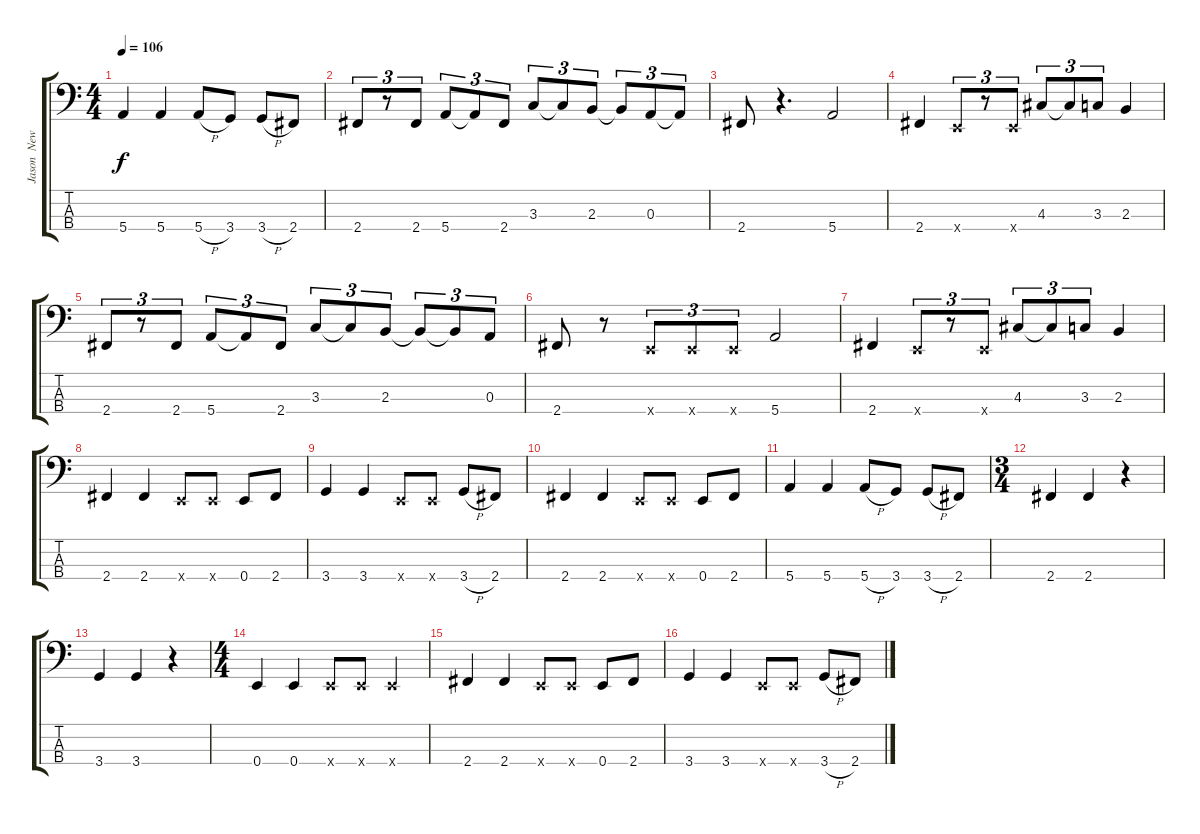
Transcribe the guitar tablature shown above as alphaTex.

\track ("Jason  Newsted" "Jason  New") {instrument electricbasspick}
\staff {score tabs}
\tuning (G2 D2 A1 E1) {hide}
\ts (4 4)
\tempo 106
\clef f4
\ks c
5.4.4{dy f} 5.4.4 5.4{h}.8 3.4.8 3.4{h}.8 2.4.8 |
2.4.8{tu (3 2)} r.8{tu (3 2)} 2.4.8{tu (3 2)} 5.4.8{tu (3 2)} 5.4{t}.8{tu (3 2)} 2.4.8{tu (3 2)} 3.3.8{tu (3 2)} 3.3{t}.8{tu (3 2)} 2.3.8{tu (3 2)} 2.3{t}.8{tu (3 2)} 0.3.8{tu (3 2)} 0.3{t}.8{tu (3 2)} |
2.4.8 r.4{d} 5.4.2 |
2.4.4 0.4{x}.8{tu (3 2)} r.8{tu (3 2)} 0.4{x}.8{tu (3 2)} 4.3.8{tu (3 2)} 4.3{t}.8{tu (3 2)} 3.3.8{tu (3 2)} 2.3.4 |
2.4.8{tu (3 2)} r.8{tu (3 2)} 2.4.8{tu (3 2)} 5.4.8{tu (3 2)} 5.4{t}.8{tu (3 2)} 2.4.8{tu (3 2)} 3.3.8{tu (3 2)} 3.3{t}.8{tu (3 2)} 2.3.8{tu (3 2)} 2.3{t}.8{tu (3 2)} 2.3{t}.8{tu (3 2)} 0.3.8{tu (3 2)} |
2.4.8 r.8 0.4{x}.8{tu (3 2)} 0.4{x}.8{tu (3 2)} 0.4{x}.8{tu (3 2)} 5.4.2 |
2.4.4 0.4{x}.8{tu (3 2)} r.8{tu (3 2)} 0.4{x}.8{tu (3 2)} 4.3.8{tu (3 2)} 4.3{t}.8{tu (3 2)} 3.3.8{tu (3 2)} 2.3.4 |
2.4.4 2.4.4 0.4{x}.8 0.4{x}.8 0.4.8 2.4.8 |
3.4.4 3.4.4 0.4{x}.8 0.4{x}.8 3.4{h}.8 2.4.8 |
2.4.4 2.4.4 0.4{x}.8 0.4{x}.8 0.4.8 2.4.8 |
5.4.4 5.4.4 5.4{h}.8 3.4.8 3.4{h}.8 2.4.8 |
\ts (3 4)
2.4.4 2.4.4 r.4 |
3.4.4 3.4.4 r.4 |
\ts (4 4)
0.4.4 0.4.4 0.4{x}.8 0.4{x}.8 0.4{x}.4 |
2.4.4 2.4.4 0.4{x}.8 0.4{x}.8 0.4.8 2.4.8 |
3.4.4 3.4.4 0.4{x}.8 0.4{x}.8 3.4{h}.8 2.4.8
